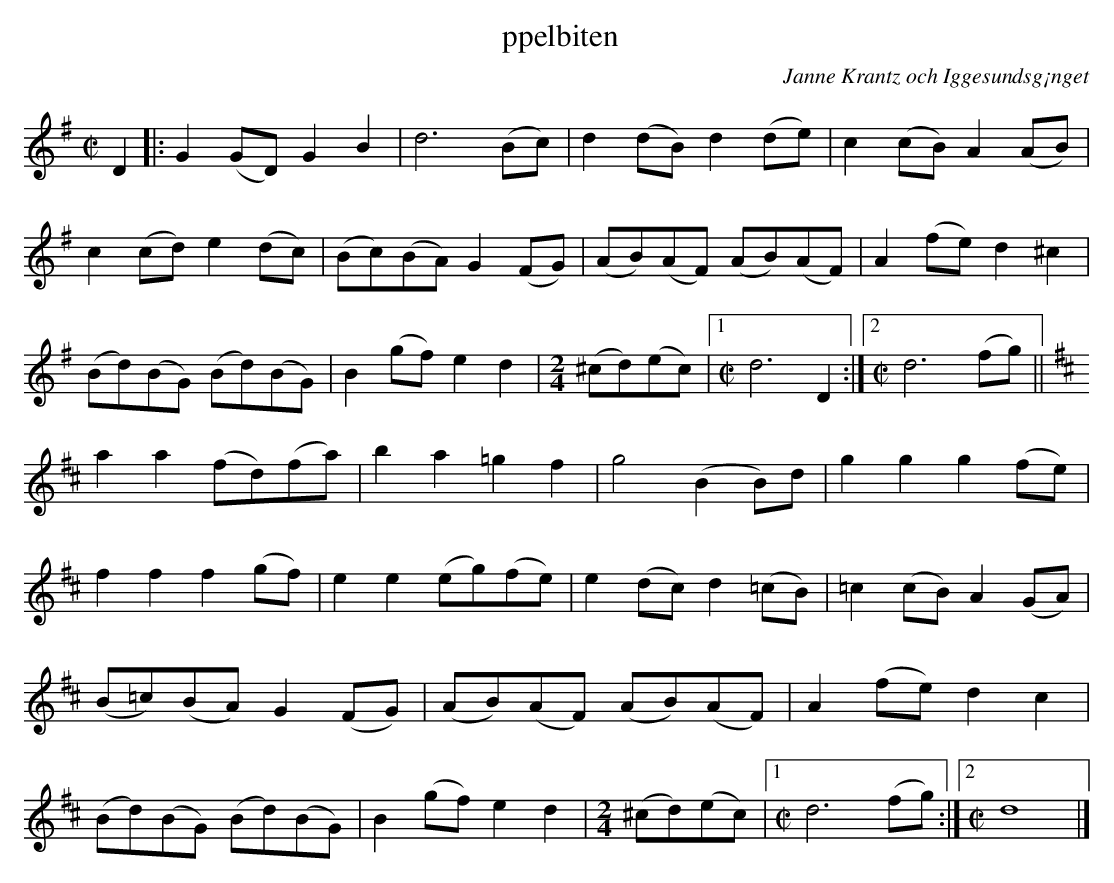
X:1
T: ppelbiten
C:Janne Krantz och Iggesundsg¡nget
M:C|
L:1/8
K:G
D2 |: G2(GD) G2B2 | d6     (Bc) | d2(dB) d2(de) | c2(cB) A2(AB) |
c2(cd) e2(dc) | (Bc)(BA) G2(FG) | (AB)(AF) (AB)(AF) | A2(fe) d2^c2 |
(Bd)(BG) (Bd)(BG) | B2(gf) e2d2 | [M:2/4] (^cd)(ec) |1 [M:C|] d6 D2 :|2 [M:C|] d6 (fg) ||
[K:D] a2a2 (fd)(fa) | b2a2=g2f2 | g4 (B2B)d | g2g2 g2(fe) |
f2f2 f2(gf) | e2e2 (eg)(fe) | e2(dc) d2(=cB) | =c2(cB) A2(GA) |
(B=c)(BA) G2(FG) | (AB)(AF) (AB)(AF) | A2(fe) d2c2 |
(Bd)(BG) (Bd)(BG) | B2(gf) e2d2 | [M:2/4] (^cd)(ec) |1 [M:C|] d6 (fg) :|2 [M:C|] d8 |]
